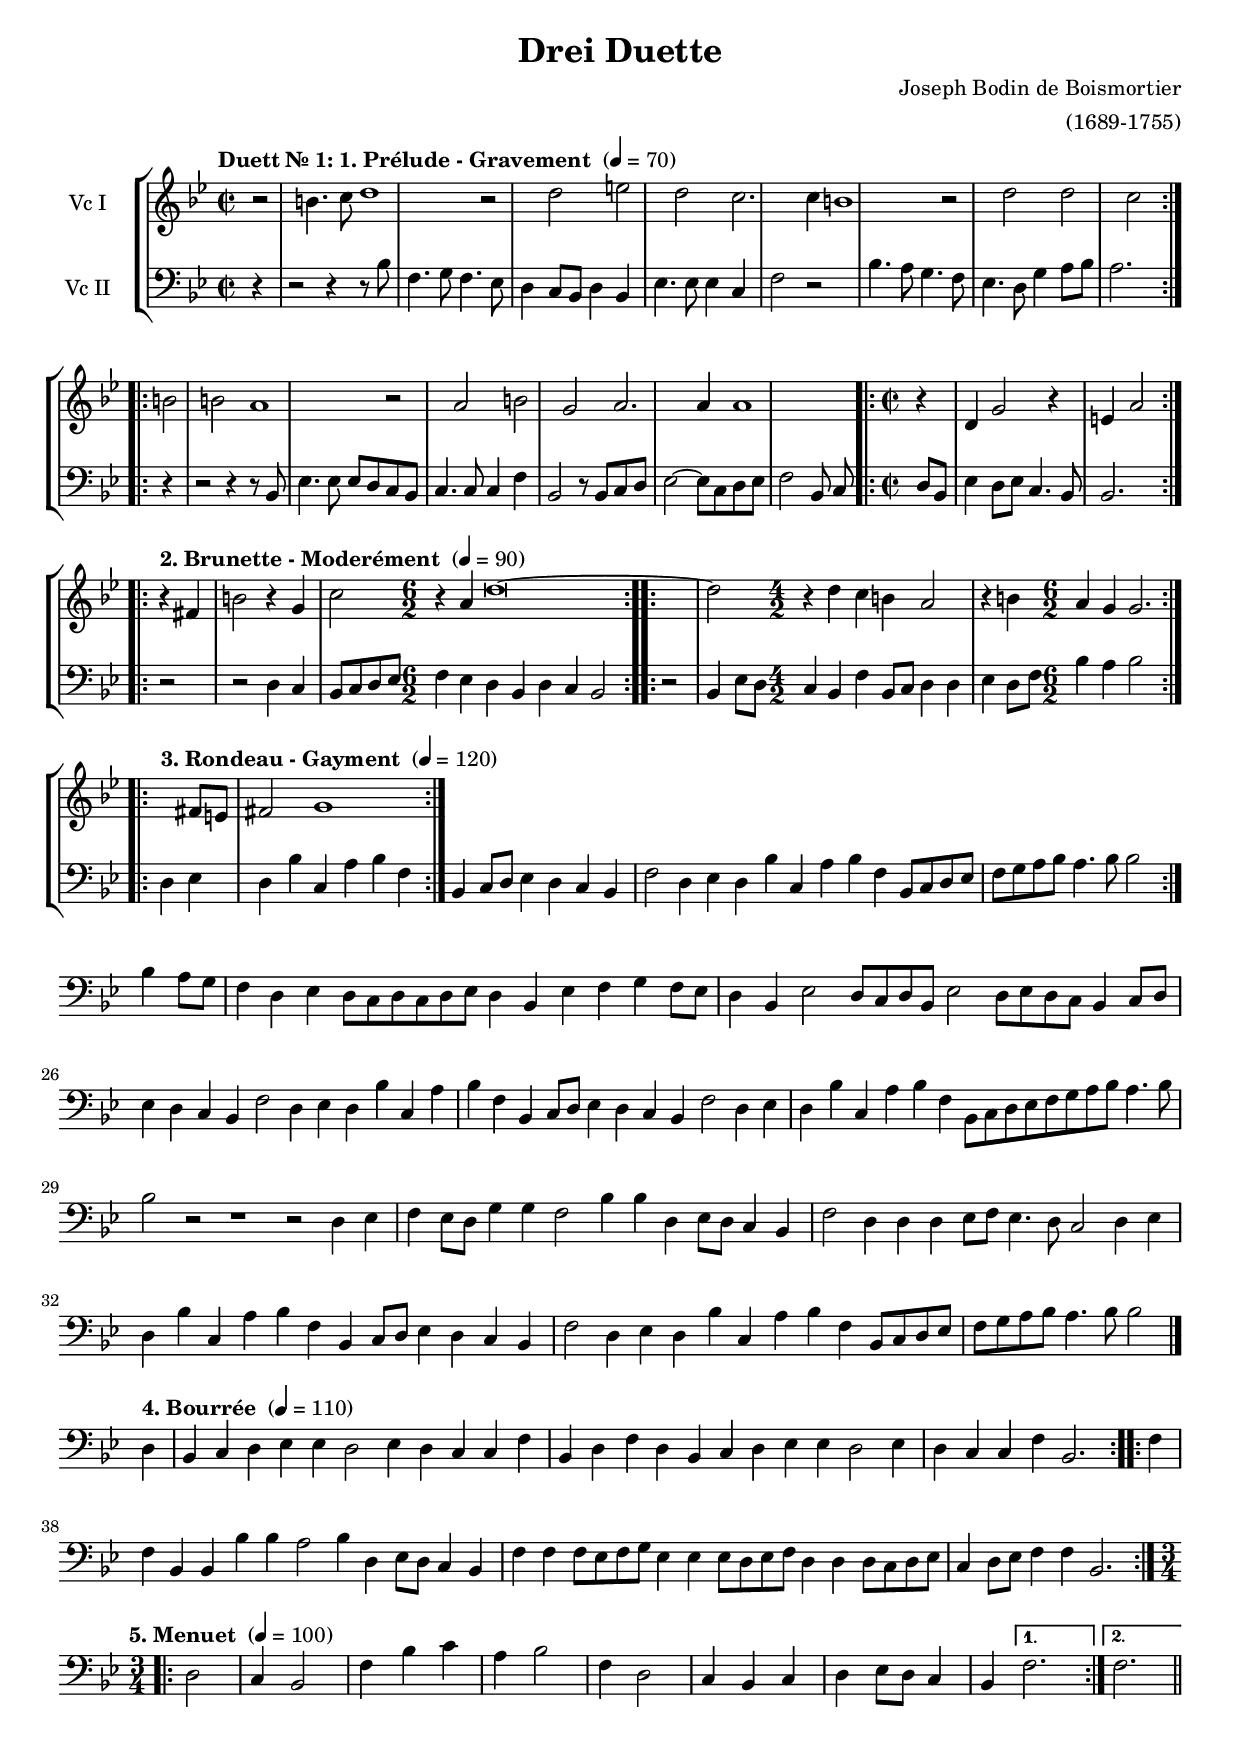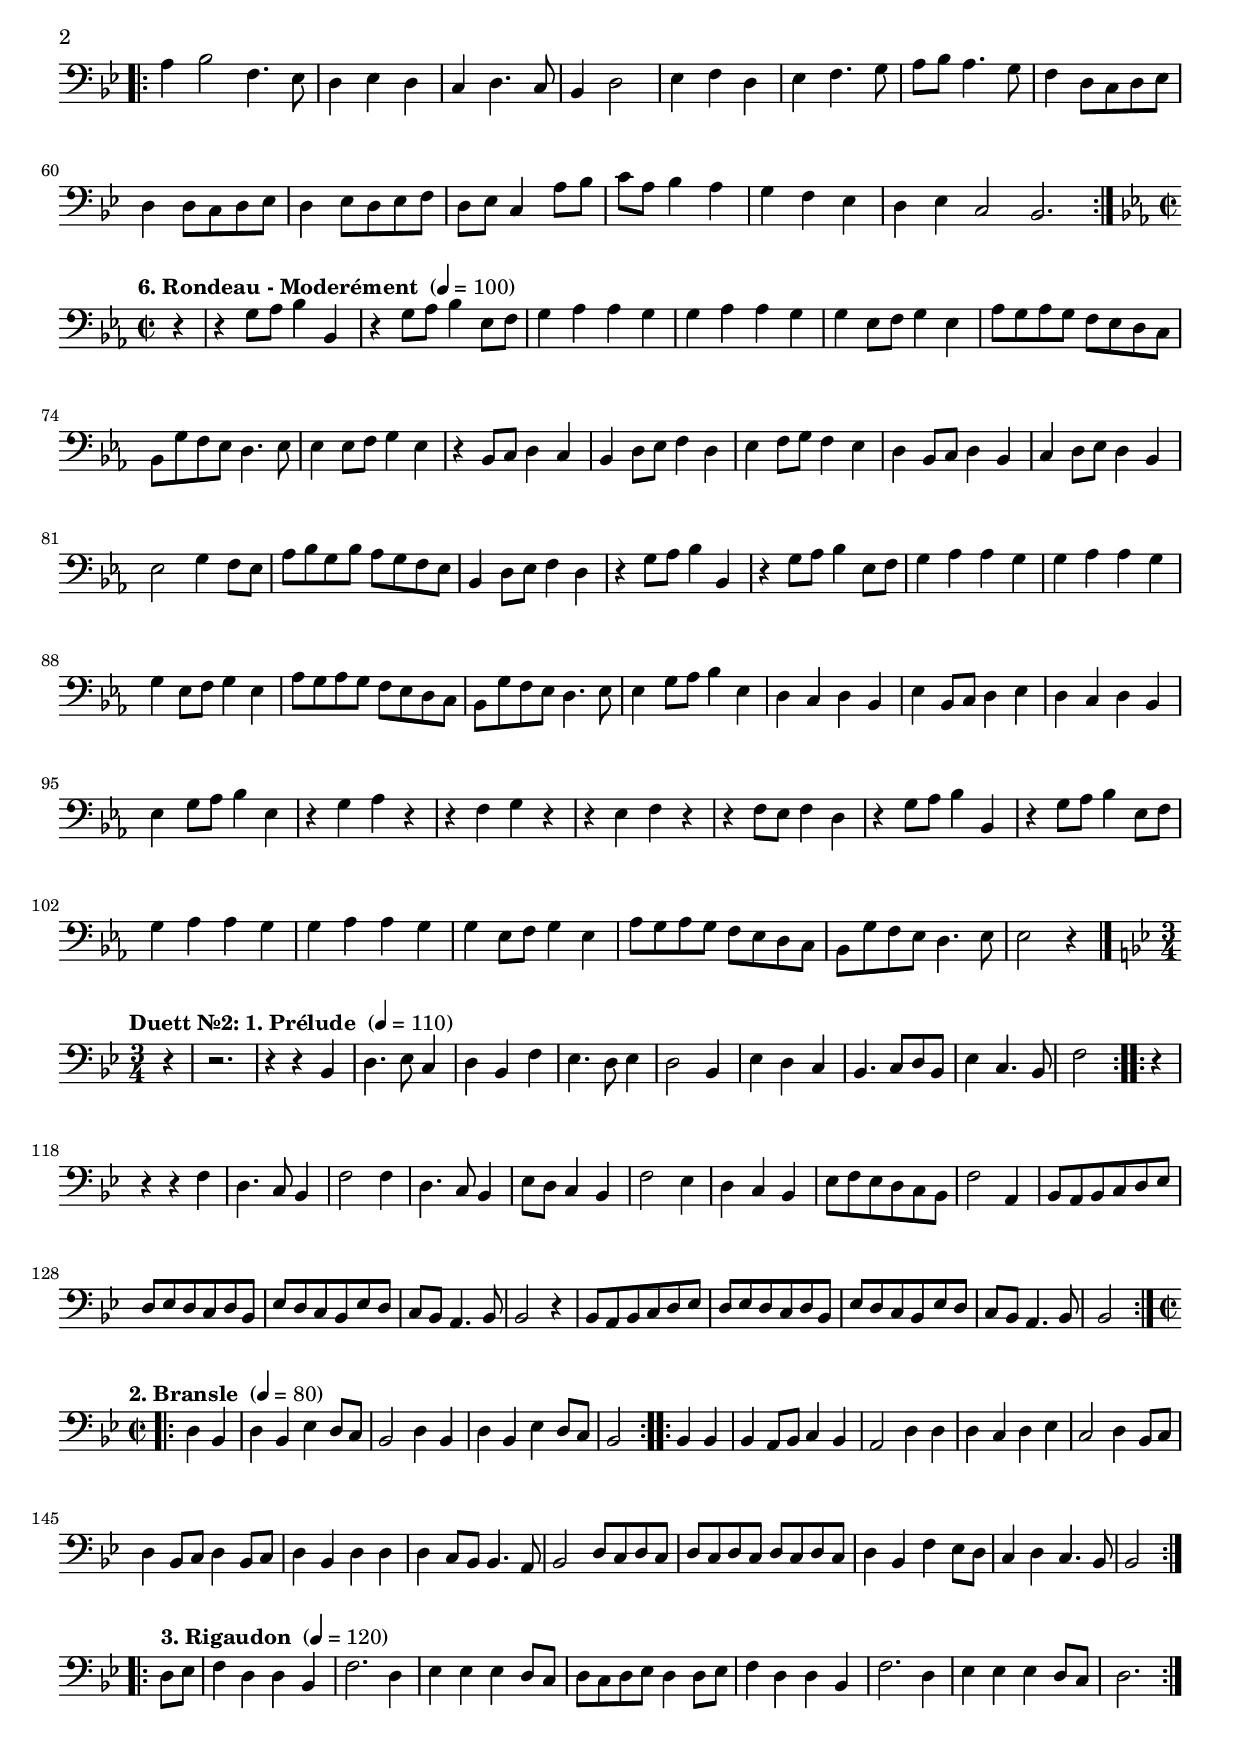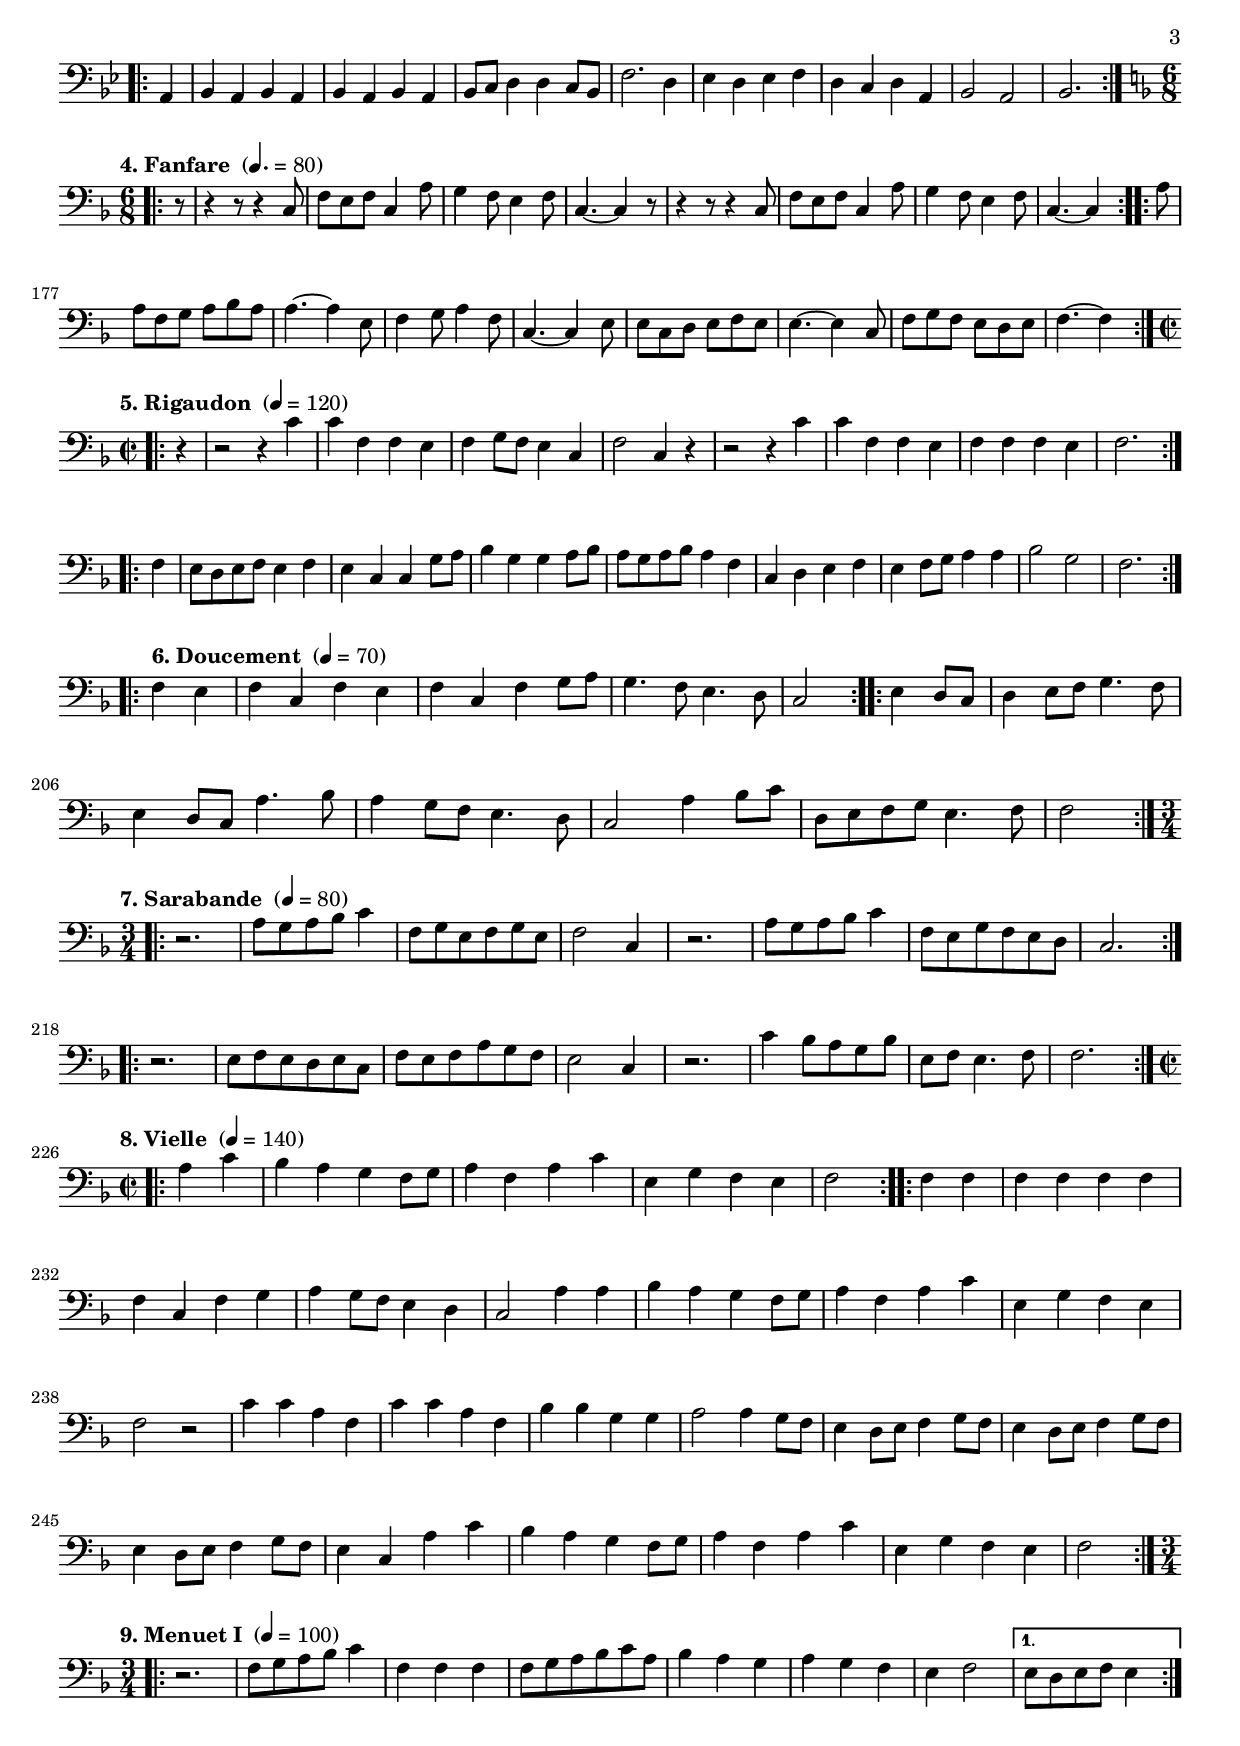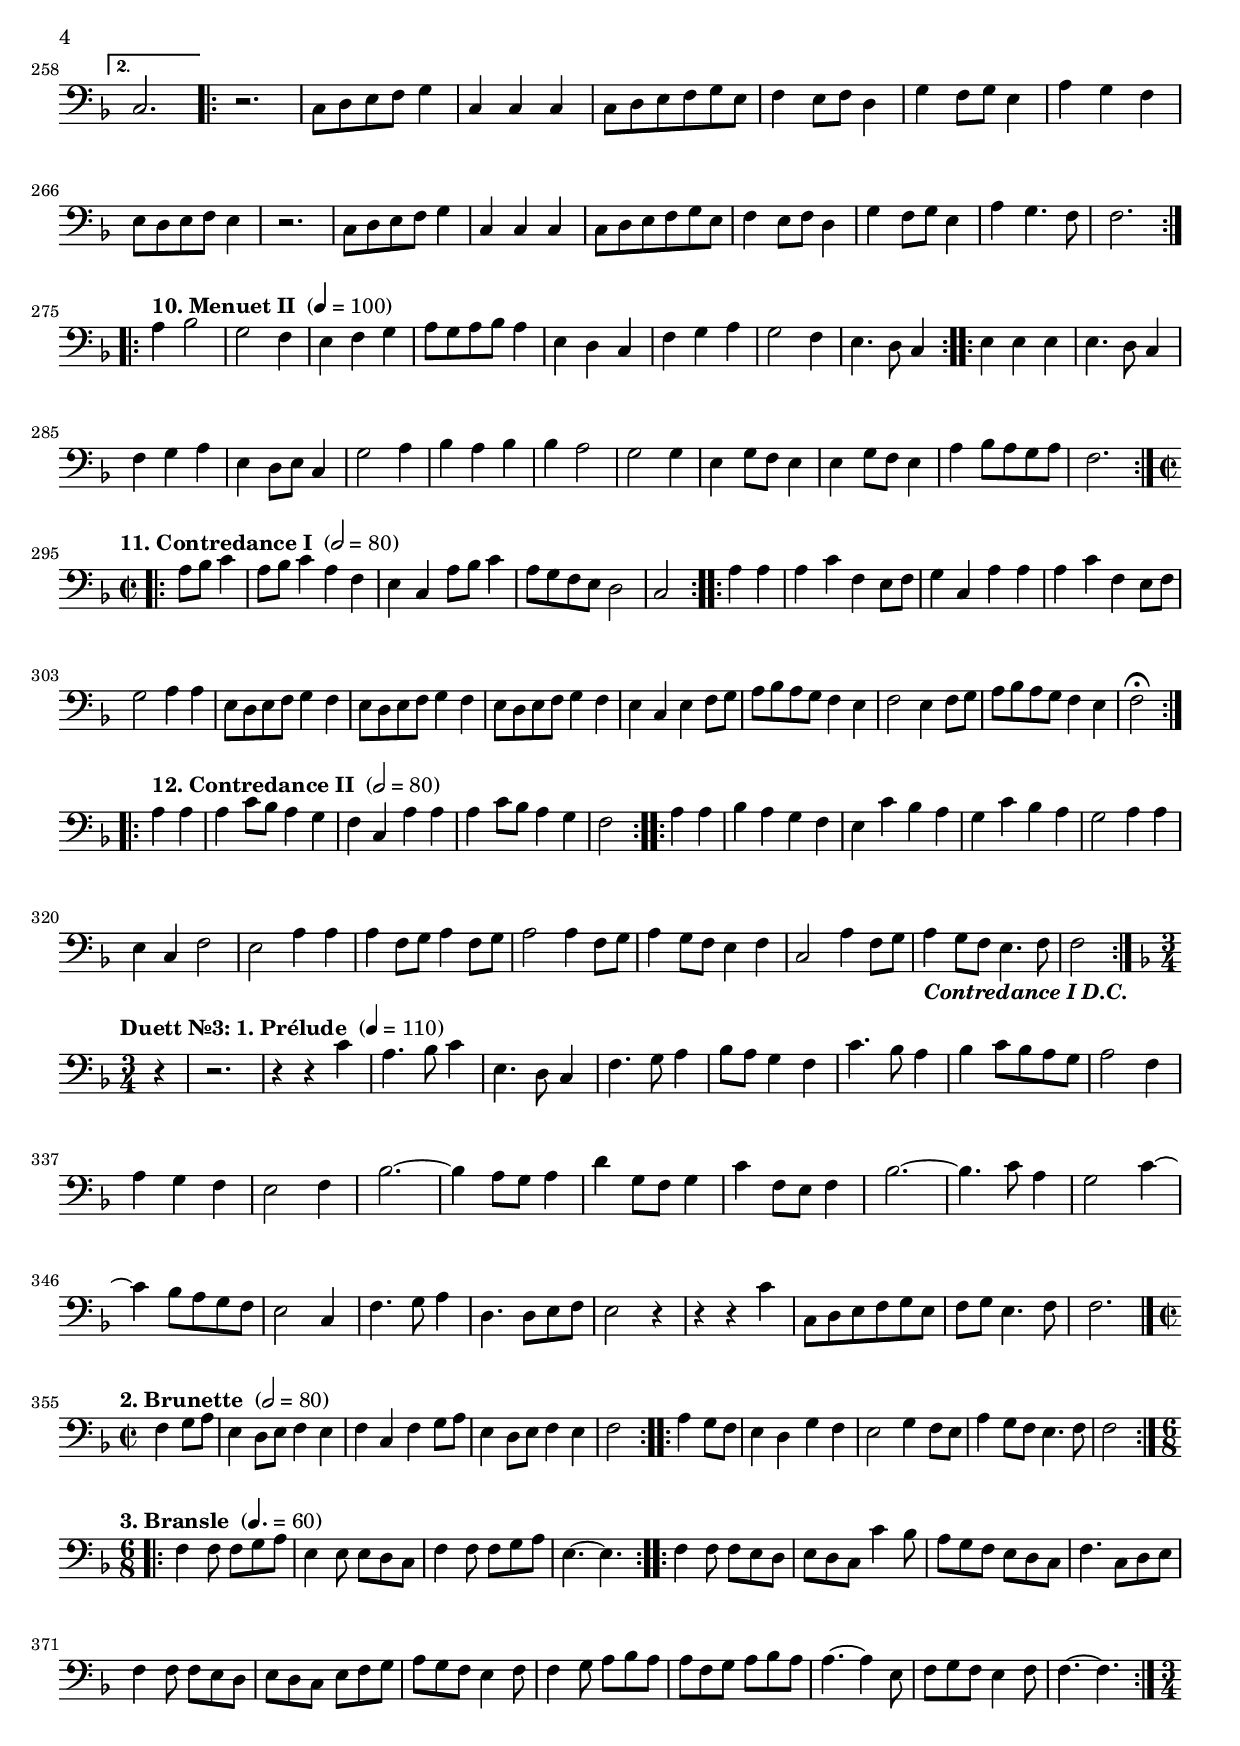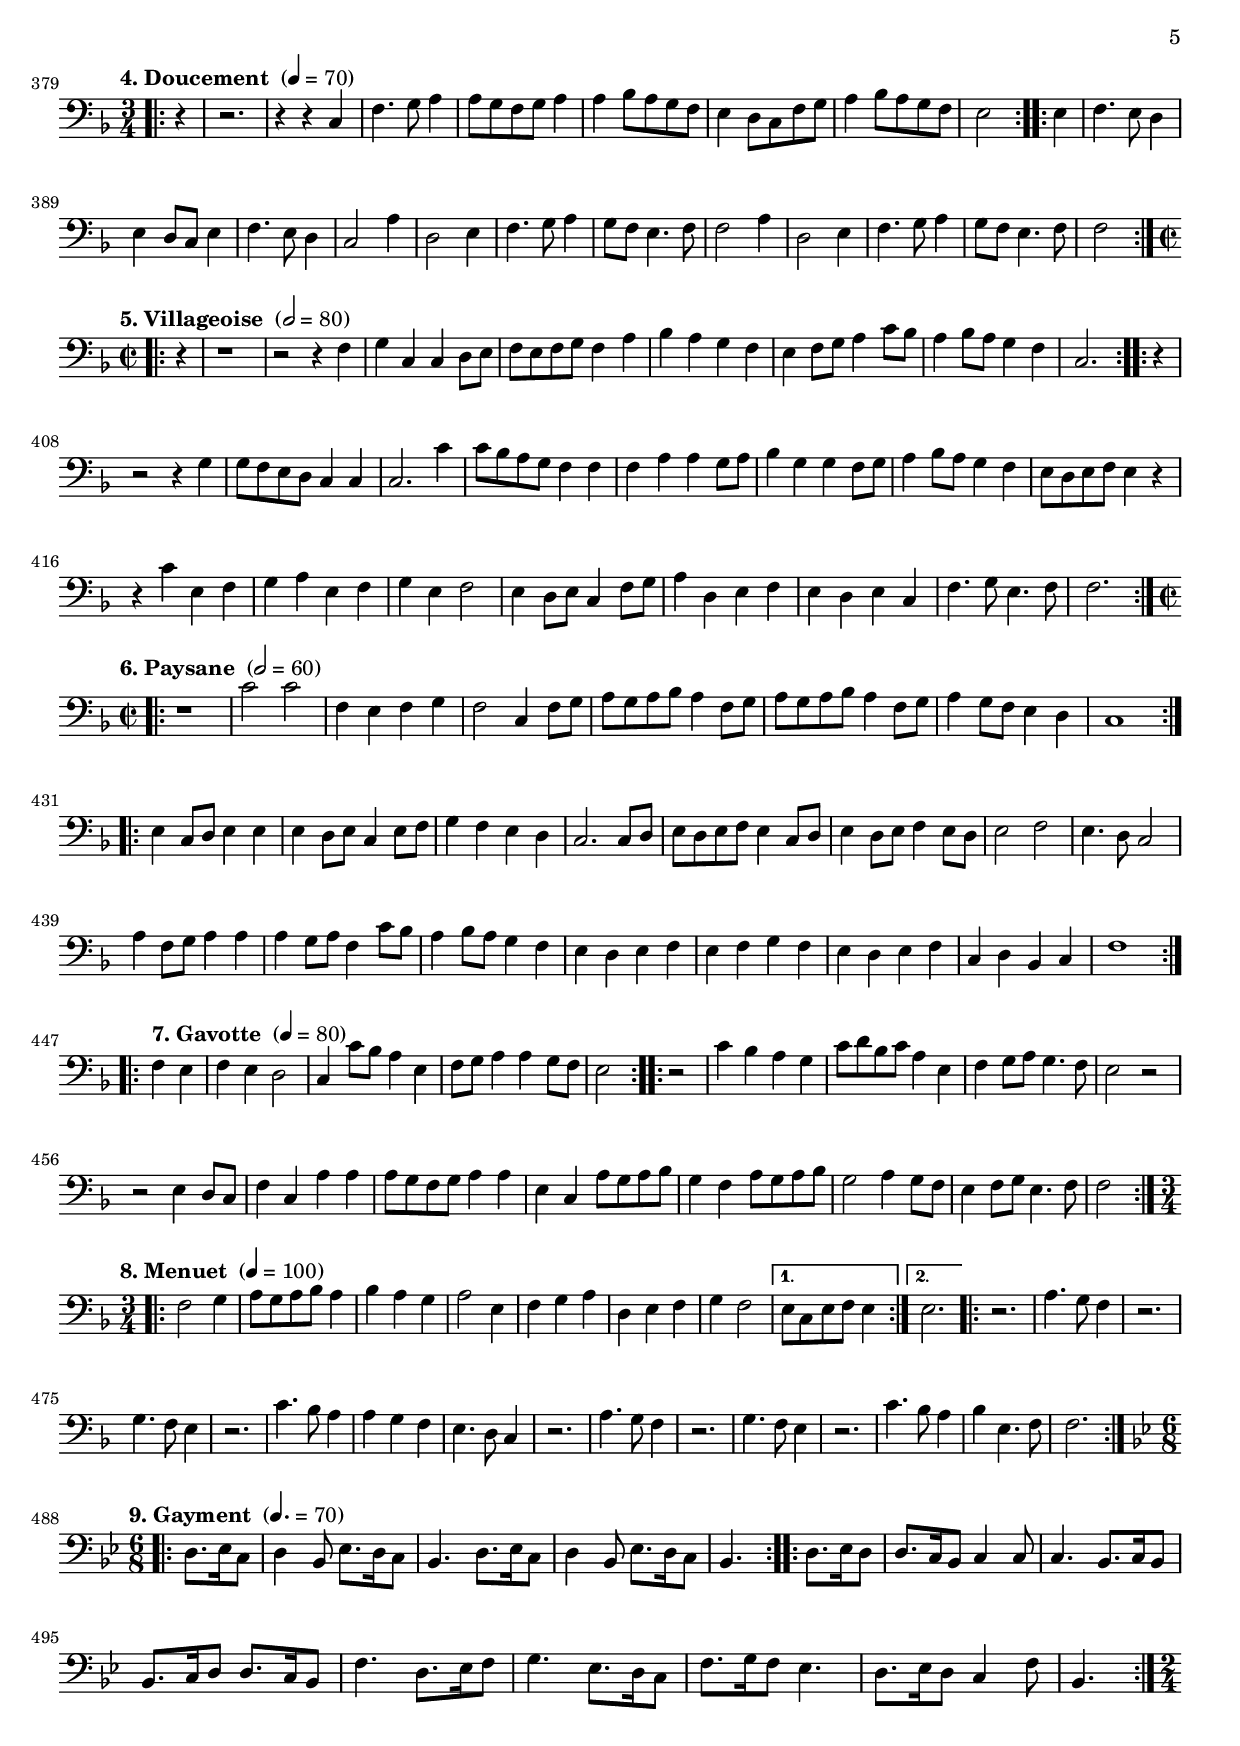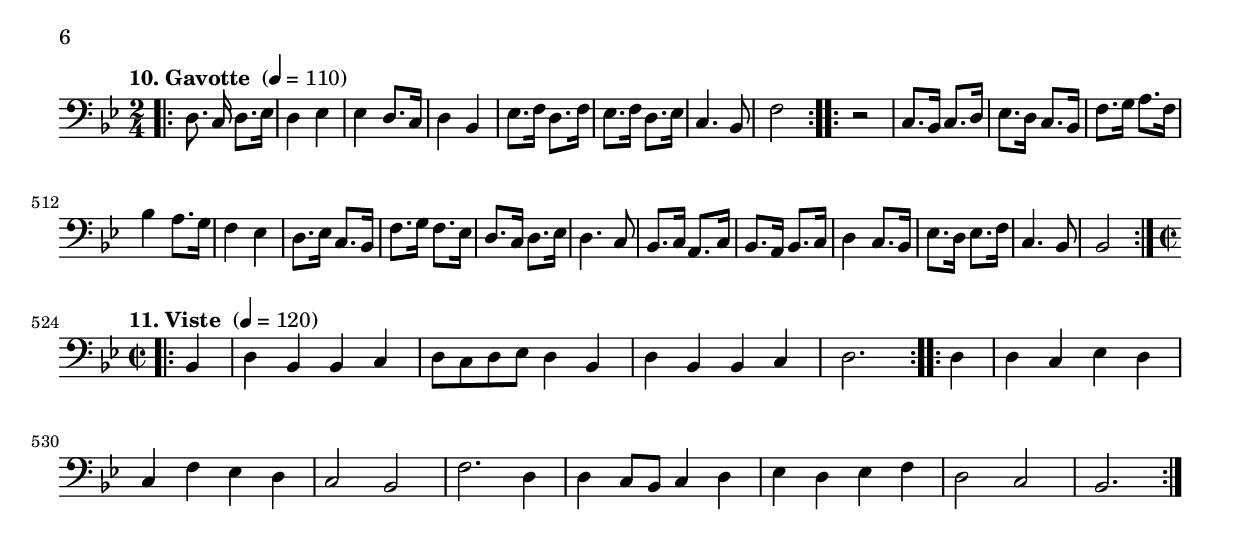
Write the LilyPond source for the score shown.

\version "2.14.2"
\include "deutsch.ly"

#(set-global-staff-size 18.5)

\header {
  title = "Drei Duette"
  composer = "Joseph Bodin de Boismortier"
  arranger = "(1689-1755)"
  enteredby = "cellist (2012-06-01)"
}

cadc = \markup \bold \italic "Contredance I D.C."

introaa = { \tempo "Duett Nr. 1: 1. Prélude - Gravement " 4=70 \time 2/2 }
introab = { \break \tempo "2. Brunette - Moderément " 4=90 }
introac = { \break \tempo "3. Rondeau - Gayment " 4=120 }
introad = { \break \tempo "4. Bourrée " 4=110 }
introae = { \break \tempo "5. Menuet " 4=100 \time 3/4 }
introaf = { \break \tempo "6. Rondeau - Moderément " 4=100 \key es \major \time 2/2 }

introba = { \break \tempo "Duett Nr.2: 1. Prélude " 4=110 \key b \major \time 3/4 }
introbb = { \break \tempo "2. Bransle " 4=80 \time 2/2 }
introbc = { \break \tempo "3. Rigaudon " 4=120 }
introbd = { \break \tempo "4. Fanfare " 4.=80 \key f \major \time 6/8 }
introbe = { \break \tempo "5. Rigaudon " 4=120 \time 2/2 }
introbf = { \break \tempo "6. Doucement " 4=70 }
introbg = { \break \tempo "7. Sarabande " 4=80 \time 3/4 }
introbh = { \break \tempo "8. Vielle " 4=140 \time 2/2 }
introbi = { \break \tempo "9. Menuet I " 4=100 \time 3/4 }
introbk = { \break \tempo "10. Menuet II " 4=100 }
introbl = { \break \tempo "11. Contredance I " 2=80 \time 2/2 }
introbm = { \break \tempo "12. Contredance II " 2=80 }

introca = { \break \tempo "Duett Nr.3: 1. Prélude " 4=110 \key f \major \time 3/4 }
introcb = { \break \tempo "2. Brunette " 2=80 \time 2/2 }
introcc = { \break \tempo "3. Bransle " 4.=60 \time 6/8 }
introcd = { \break \tempo "4. Doucement " 4=70 \time 3/4 }
introce = { \break \tempo "5. Villageoise " 2=80 \time 2/2 }
introcf = { \break \tempo "6. Paysane " 2=60 \time 2/2 }
introcg = { \break \tempo "7. Gavotte " 4=80 }
introch = { \break \tempo "8. Menuet " 4=100 \time 3/4 }
introci = { \break \tempo "9. Gayment " 4.=70 \key b \major \time 6/8 }
introck = { \break \tempo "10. Gavotte " 4=110 \time 2/4 }
introcl = { \break \tempo "11. Viste " 4=120 \time 2/2 }

voiceconsts = {
  \key b \major
  \clef "bass"
% \numericTimeSignature
  \compressFullBarRests
}

%minstr = "harpsichord"
mihi = "clarinet"
%minstr = "accordion"
milo = "bassoon"

\include "v1.ily"
vb = \relative c' {
  \voiceconsts

  \introaa
  \repeat volta 2 {
    \partial 4 r4
    r2 r4 r8 b
    f4. g8 f4. es8
    d4 c8 b d4 b

    es4. es8 es4 c
    f2 r
    b4. a8 g4. f8
    es4. d8 g4 a8 b

    a2.
  }
  \repeat volta 2 {
    \partial 4 r4
    r2 r4 r8 b,
    es4. es8 es d c b
    c4. c8 c4 f

    b,2 r8 b c d
    es2~ es8 c d es

    f2 b,8 c d b
    es4 d8 es c4. b8
    b2.
  }

  \introab
  \repeat volta 2 {
    \partial 2 r2
    r d4 c
    b8 c d es f4 es

    d b d c
    b2
  }
  \repeat volta 2 {
    \partial 2 r
    b4 es8 d c4 b

    f' b,8 c d4 d
    es d8 f b4 a
    b2
  }

  \introac
  \repeat volta 2 {
    \partial 2 d,4 es
    d b' c, a'
    b f b, c8 d
    es4 d c b

    f'2 d4 es
    d b' c, a'
    b f b,8 c d es
    f g a b a4. b8

    b2
  }
  \partial 2 b4 a8 g
  f4 d es d8 c
  d c d es d4 b
  es f g f8 es

  d4 b es2
  d8 c d b es2
  d8 es d c b4 c8 d

  es4 d c b
  f'2 d4 es
  d b' c, a'
  b f b, c8 d

  es4 d c b
  f'2 d4 es
  d b' c, a'
  b f b,8 c d es

  f g a b a4. b8
  b2 r
  r1
  r2 d,4 es
  f es8 d g4 g

  f2 b4 b
  d, es8 d c4 b
  f'2 d4 d
  d es8 f es4. d8
  c2 d4 es

  d b' c, a'
  b f b, c8 d
  es4 d c b
  f'2 d4 es

  d b' c, a'
  b f b,8 c d es
  f g a b a4. b8
  b2 \bar "|."

  \introad
  \repeat volta 2 {
    \partial 4 d,4
    b c d es
    es d2 es4
    d c c f

    b, d f d
    b c d es
    es d2 es4
    d c c f

    b,2.
  }
  \repeat volta 2 {
    \partial 4 f'4
    f b, b b'
    b a2 b4
    d, es8 d c4 b

    f' f f8 es f g
    es4 es es8 d es f

    d4 d d8 c d es
    c4 d8 es f4 f
    b,2.
  }

  \introae
  \repeat volta 2 {
    d2 c4
    b2 f'4
    b c a
    b2 f4
    d2 c4
    b c d

    es8 d c4 b
  }
  \alternative {
    { f'2. }
    { f }
  }
  \repeat volta 2 {
    a4 b2
    f4. es8 d4
    es d c

    d4. c8 b4
    d2 es4
    f d es
    f4. g8 a b
    a4. g8 f4

    d8 c d es d4
    d8 c d es d4
    es8 d es f d es
    c4 a'8 b c a

    b4 a g
    f es d
    es c2
    b2.
  }

  \introaf
  \partial 4 r4
  r g'8 as b4 b,
  r g'8 as b4 es,8 f
  g4 as as g

  g as as g
  g es8 f g4 es
  as8 g as g f es d c

  b g' f es d4. es8
  es4 es8 f g4 es
  r b8 c d4 c
  b d8 es f4 d

  es f8 g f4 es
  d b8 c d4 b
  c d8 es d4 b
  es2 g4 f8 es

  as b g b as g f es
  b4 d8 es f4 d
  r g8 as b4 b,

  r g'8 as b4 es,8 f
  g4 as as g
  g as as g
  g es8 f g4 es

  as8 g as g f es d c
  b g' f es d4. es8
  es4 g8 as b4 es,

  d c d b
  es b8 c d4 es
  d c d b
  es g8 as b4 es,

  r g as r
  r f g r
  r es f r
  r f8 es f4 d

  r g8 as b4 b,
  r g'8 as b4 es,8 f
  g4 as as g
  g as as g

  g es8 f g4 es
  as8 g as g f es d c
  b g' f es d4. es8
  es2 r4 \bar "|."

  \introba
  \repeat volta 2 {
    \partial 4 r
    r2.
    r4 r b
    d4. es8 c4
    d b f'
    es4. d8 es4
    d2 b4
    es d c

    b4. c8 d b
    es4 c4. b8
    f'2
  }
  \repeat volta 2 {
    \partial 4 r4
    r r f
    d4. c8 b4
    f'2 f4
    d4. c8 b4

    es8 d c4 b
    f'2 es4
    d c b
    es8 f es d c b
    f'2 a,4
    b8 a b c d es

    d es d c d b
    es d c b es d
    c b a4. b8
    b2 r4
    b8 a b c d es

    d es d c d b
    es d c b es d
    c b a4. b8
    b2
  }

  \introbb
  \repeat volta 2 {
    \partial 2 d4 b
    d b es d8 c
    b2 d4 b
    d b es d8 c

    b2
  }
  \repeat volta 2 {
    \partial 2 b4 b
    b a8 b c4 b
    a2 d4 d
    d c d es

    c2 d4 b8 c
    d4 b8 c d4 b8 c
    d4 b d d

    d c8 b b4. a8
    b2 d8 c d c
    d c d c d c d c

    d4 b f' es8 d
    c4 d c4. b8
    b2
  }

  \introbc
  \repeat volta 2 {
    \partial 4 d8 es
    f4 d d b
    f'2. d4

    es es es d8 c
    d c d es d4 d8 es
    f4 d d b

    f'2. d4
    es es es d8 c
    d2.
  }
  \repeat volta 2 {
    \partial 4 a4

    b a b a
    b a b a
    b8 c d4 d c8 b

    f'2. d4
    es d es f
    d c d a
    b2 a
    b2.
  }

  \introbd
  \repeat volta 2 {
    \partial 8 r8
    r4 r8 r4 c8
    f e f c4 a'8
    g4 f8 e4 f8

    c4.~ c4 r8
    r4 r8 r4 c8
    f e f c4 a'8

    g4 f8 e4 f8
    c4.~ c4
  }
  \repeat volta 2 {
    \partial 8 a'8
    a f g a b a

    a4.~ a4 e8
    f4 g8 a4 f8
    c4.~ c4 e8
    e c d e f e

    e4.~ e4 c8
    f g f e d e
    f4.~ f4
  }

  \introbe
  \repeat volta 2 {
    \partial 4 r
    r2 r4 c'
    c f, f e
    f g8 f e4 c

    f2 c4 r
    r2 r4 c'
    c f, f e

    f f f e
    f2.
  }
  \repeat volta 2 {
    \partial 4 f4
    e8 d e f e4 f

    e c c g'8 a
    b4 g g a8 b
    a g a b a4 f

    c d e f
    e f8 g a4 a
    b2 g
    f2.
  }

  \introbf
  \repeat volta 2 {
    \partial 2 f4 e
    f c f e
    f c f g8 a
    g4. f8 e4. d8

    c2
  }
  \repeat volta 2 {
    \partial 2 e4 d8 c
    d4 e8 f g4. f8
    e4 d8 c a'4. b8

    a4 g8 f e4. d8
    c2 a'4 b8 c
    d, e f g e4. f8
    f2
  }

  \introbg
  \repeat volta 2 {
    \partial 2. r2.
    a8 g a b c4
    f,8 g e f g e
    f2 c4

    r2.
    a'8 g a b c4
    f,8 e g f e d
    c2.
  }

  \repeat volta 2 {
    r
    e8 f e d e c
    f e f a g f
    e2 c4

    r2.
    c'4 b8 a g b
    e, f e4. f8
    f2.
  }

  \introbh
  \repeat volta 2 {
    \partial 2 a4 c
    b a g f8 g
    a4 f a c
    e, g f e
    f2
  }
  \repeat volta 2 {
    \partial 2 f4 f

    f f f f
    f c f g
    a g8 f e4 d
    c2 a'4 a
    b a g f8 g

    a4 f a c
    e, g f e
    f2 r
    c'4 c a f
    c' c a f
    b b g g

    a2 a4 g8 f
    e4 d8 e f4 g8 f
    e4 d8 e f4 g8 f
    e4 d8 e f4 g8 f

    e4 c a' c
    b a g f8 g
    a4 f a c
    e, g f e
    f2
  }

  \introbi
  \repeat volta 2 {
    \partial 2. r2.
    f8 g a b c4
    f, f f
    f8 g a b c a

    b4 a g
    a g f
    e f2
  }
  \alternative {
    { e8 d e f e4 }
    { c2. }
  }
  \repeat volta 2 {
    r

    c8 d e f g4
    c, c c
    c8 d e f g e
    f4 e8 f d4
    g f8 g e4

    a g f
    e8 d e f e4
    r2.
    c8 d e f g4
    c, c c

    c8 d e f g e
    f4 e8 f d4
    g f8 g e4
    a g4. f8
    f2.
  }

  \introbk
  \repeat volta 2 {
    a4 b2
    g f4
    e f g
    a8 g a b a4

    e d c
    f g a
    g2 f4
    e4. d8 c4
  }

  \repeat volta 2 {
    e e e
    e4. d8 c4
    f g a
    e d8 e c4

    g'2 a4
    b a b
    b a2
    g g4

    e g8 f e4
    e g8 f e4
    a b8 a g a
    f2.
  }

  \introbl
  \repeat volta 2 {
    \partial 2 a8 b c4
    a8 b c4 a f
    e c a'8 b c4

    a8 g f e d2
    c
  }
  \repeat volta 2 {
    \partial 2 a'4 a
    a c f, e8 f

    g4 c, a' a
    a c f, e8 f
    g2 a4 a

    e8 d e f g4 f
    e8 d e f g4 f
    e8 d e f g4 f

    e c e f8 g
    a b a g f4 e
    f2 e4 f8 g

    a b a g f4 e
    f2\fermata
  }

  \introbm
  \repeat volta 2 {
    \partial 2 a4 a
    a c8 b a4 g

    f c a' a
    a c8 b a4 g
    f2
  }
  \repeat volta 2 {
    \partial 2 a4 a
    b a g f

    e c' b a
    g c b a
    g2 a4 a
    e c f2

    e a4 a
    a f8 g a4 f8 g
    a2 a4 f8 g

    a4 g8 f e4 f
    c2 a'4 f8 g
    a4_\cadc g8 f e4. f8
    f2
  }

  \introca
  \partial 4 r4
  r2.
  r4 r c'
  a4. b8 c4
  e,4. d8 c4
  f4. g8 a4

  b8 a g4 f
  c'4. b8 a4
  b c8 b a g
  a2 f4
  a g f

  e2 f4
  b2.~
  b4 a8 g a4
  d g,8 f g4

  c f,8 e f4
  b2.~
  b4. c8 a4
  g2 c4~

  c b8 a g f
  e2 c4
  f4. g8 a4
  d,4. d8 e f
  e2 r4

  r r c'
  c,8 d e f g e
  f g e4. f8
  f2. \bar "|."

  \introcb
  \repeat volta 2 {
    \partial 2 f4 g8 a
    e4 d8 e f4 e
    f c f g8 a

    e4 d8 e f4 e
    f2
  }
  \repeat volta 2 {
    \partial 2 a4 g8 f
    e4 d g f

    e2 g4 f8 e
    a4 g8 f e4. f8
    f2
  }

  \introcc
  \repeat volta 2 {
    \partial 2. f4 f8 f g a
    e4 e8 e d c
    f4 f8 f g a
    e4.~ e
  }

  \repeat volta 2 {
    f4 f8 f e d
    e d c c'4 b8
    a g f e d c

    f4. c8 d e
    f4 f8 f e d
    e d c e f g

    a g f e4 f8
    f4 g8 a b a
    a f g a b a

    a4.~ a4 e8
    f g f e4 f8
    f4.~ f
  }

  \introcd
  \repeat volta 2 {
    \partial 4 r4
    r2.
    r4 r c
    f4. g8 a4

    a8 g f g a4
    a b8 a g f
    e4 d8 c f g

    a4 b8 a g f
    e2
  }
  \repeat volta 2 {
    \partial 4 e4
    f4. e8 d4
    e d8 c e4

    f4. e8 d4
    c2 a'4
    d,2 e4
    f4. g8 a4
    g8 f e4. f8

    f2 a4
    d,2 e4
    f4. g8 a4
    g8 f e4. f8
    f2
  }

  \introce
  \repeat volta 2 {
    \partial 4 r4
    r1
    r2 r4 f
    g c, c d8 e

    f e f g f4 a
    b a g f
    e f8 g a4 c8 b
    a4 b8 a g4 f

    c2.
  }
  \repeat volta 2 {
    \partial 4 r4
    r2 r4 g'
    g8 f e d c4 c
    c2. c'4

    c8 b a g f4 f
    f a a g8 a
    b4 g g f8 g
    a4 b8 a g4 f

    e8 d e f e4 r
    r c' e, f
    g a e f
    g e f2

    e4 d8 e c4 f8 g
    a4 d, e f
    e d e c
    f4. g8 e4. f8
    f2.
  }

  \introcf
  \repeat volta 2 {
    \partial 1 r1
    c'2 c
    f,4 e f g
    f2 c4 f8 g
    a g a b a4 f8 g

    a g a b a4 f8 g
    a4 g8 f e4 d
    c1
  }
  \repeat volta 2 {
    e4 c8 d e4 e
    e d8 e c4 e8 f

    g4 f e d
    c2. c8 d
    e d e f e4 c8 d
    e4 d8 e f4 e8 d
    e2 f

    e4. d8 c2
    a'4 f8 g a4 a
    a g8 a f4 c'8 b
    a4 b8 a g4 f
    e d e f

    e f g f
    e d e f
    c d b c
    f1
  }

  \introcg
  \repeat volta 2 {
    \partial 2 f4 e
    f e d2
    c4 c'8 b a4 e
    f8 g a4 a g8 f

    e2
  }
  \repeat volta 2 {
    \partial 2 r
    c'4 b a g
    c8 d b c a4 e

    f g8 a g4. f8
    e2 r
    r e4 d8 c

    f4 c a' a
    a8 g f g a4 a
    e c a'8 g a b

    g4 f a8 g a b
    g2 a4 g8 f
    e4 f8 g e4. f8
    f2
  }

  \introch
  \repeat volta 2 {
    \partial 2. f g4
    a8 g a b a4
    b a g
    a2 e4
    f g a

    d, e f
    g f2
  }
  \alternative {
    { e8 c e f e4 }
    { e2. }
  }
  \repeat volta 2 {
    r
    a4. g8 f4

    r2.
    g4. f8 e4
    r2.
    c'4. b8 a4
    a g f

    e4. d8 c4
    r2.
    a'4. g8 f4
    r2.
    g4. f8 e4

    r2.
    c'4. b8 a4
    b e,4. f8
    f2.
  }

  \introci
  \repeat volta 2 {
    \partial 4. d8. es16 c8
    d4 b8 es8. d16 c8
    b4. d8. es16 c8
    d4 b8 es8. d16 c8

    b4.
  }
  \repeat volta 2 {
    \partial 4. d8. es16 d8
    d8. c16 b8 c4 c8
    c4. b8. c16 b8

    b8. c16 d8 d8. c16 b8
    f'4. d8. es16 f8
    g4. es8. d16 c8

    f8. g16 f8 es4.
    d8. es16 d8 c4 f8
    b,4.
  }

  \introck
  \repeat volta 2 {
    \partial 2 d8. c16 d8. es16
    d4 es
    es d8. c16
    d4 b
    es8. f16 d8. f16

    es8. f16 d8. es16
    c4. b8
    f'2
  }
  \repeat volta 2 {
    r
    c8. b16 c8. d16

    es8. d16 c8. b16
    f'8. g16 a8. f16
    b4 a8. g16
    f4 es

    d8. es16 c8. b16
    f'8. g16 f8. es16
    d8. c16 d8. es16
    d4. c8
    b8. c16 a8. c16

    b8. a16 b8. c16
    d4 c8. b16
    es8. d16 es8. f16
    c4. b8
    b2
  }

  \introcl
  \repeat volta 2 {
    \partial 4 b4
    d b b c
    d8 c d es d4 b
    d b b c
    d2.
  }
  \repeat volta 2 {
    \partial 4 d4

    d c es d
    c f es d
    c2 b
    f'2. d4

    d c8 b c4 d
    es d es f
    d2 c
    b2.
  }
}


music = \new StaffGroup <<
      \new Staff {
	\set Staff.midiInstrument = \milo
	\set Staff.instrumentName = #"Vc I"
	\transpose b b { \va }
      }

      \new Staff {
	\set Staff.midiInstrument = \milo
	\set Staff.instrumentName = #"Vc II"
	\transpose b b { \vb }
      }
>>

\book {
  \score {
    \music
    \layout {}
  }

  \score {
    \unfoldRepeats \music

    \midi {
      \context {
        \Score
      }
    }
  }
}
